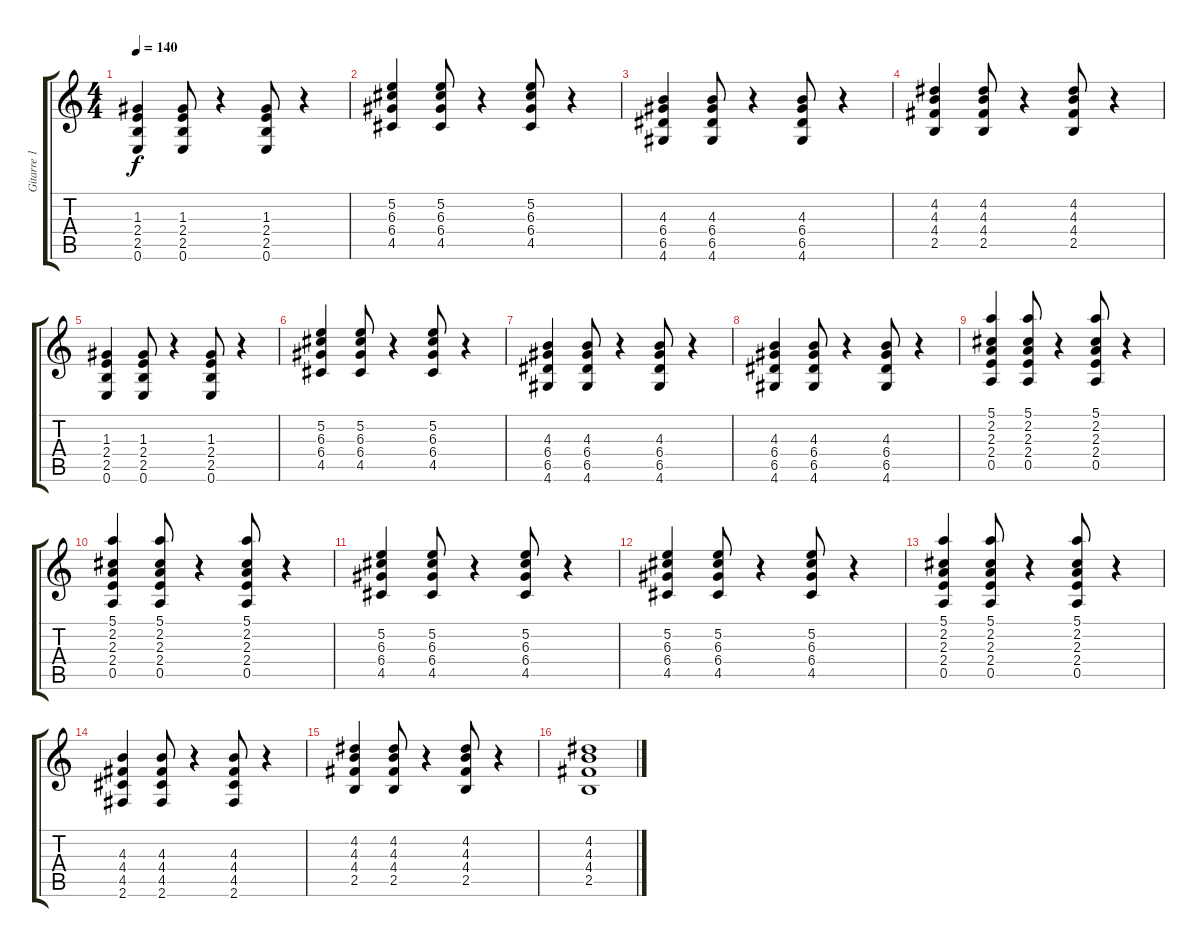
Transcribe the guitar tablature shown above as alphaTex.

\track ("Gitarre 1" "Gitarre 1") {instrument distortionguitar}
\staff {score tabs}
\tuning (E4 B3 G3 D3 A2 E2) {hide}
\ts (4 4)
\tempo 140
\clef g2
\ks c
(1.3 2.4 2.5 0.6).4{dy f} (1.3 2.4 2.5 0.6).8 r.4 (1.3 2.4 2.5 0.6).8 r.4 |
(5.2 6.3 6.4 4.5).4 (5.2 6.3 6.4 4.5).8 r.4 (5.2 6.3 6.4 4.5).8 r.4 |
(4.3 6.4 6.5 4.6).4 (4.3 6.4 6.5 4.6).8 r.4 (4.3 6.4 6.5 4.6).8 r.4 |
(4.2 4.3 4.4 2.5).4 (4.2 4.3 4.4 2.5).8 r.4 (4.2 4.3 4.4 2.5).8 r.4 |
(1.3 2.4 2.5 0.6).4 (1.3 2.4 2.5 0.6).8 r.4 (1.3 2.4 2.5 0.6).8 r.4 |
(5.2 6.3 6.4 4.5).4 (5.2 6.3 6.4 4.5).8 r.4 (5.2 6.3 6.4 4.5).8 r.4 |
(4.3 6.4 6.5 4.6).4 (4.3 6.4 6.5 4.6).8 r.4 (4.3 6.4 6.5 4.6).8 r.4 |
(4.3 6.4 6.5 4.6).4 (4.3 6.4 6.5 4.6).8 r.4 (4.3 6.4 6.5 4.6).8 r.4 |
(5.1 2.2 2.3 2.4 0.5).4 (5.1 2.2 2.3 2.4 0.5).8 r.4 (5.1 2.2 2.3 2.4 0.5).8 r.4 |
(5.1 2.2 2.3 2.4 0.5).4 (5.1 2.2 2.3 2.4 0.5).8 r.4 (5.1 2.2 2.3 2.4 0.5).8 r.4 |
(5.2 6.3 6.4 4.5).4 (5.2 6.3 6.4 4.5).8 r.4 (5.2 6.3 6.4 4.5).8 r.4 |
(5.2 6.3 6.4 4.5).4 (5.2 6.3 6.4 4.5).8 r.4 (5.2 6.3 6.4 4.5).8 r.4 |
(5.1 2.2 2.3 2.4 0.5).4 (5.1 2.2 2.3 2.4 0.5).8 r.4 (5.1 2.2 2.3 2.4 0.5).8 r.4 |
(4.3 4.4 4.5 2.6).4 (4.3 4.4 4.5 2.6).8 r.4 (4.3 4.4 4.5 2.6).8 r.4 |
(4.2 4.3 4.4 2.5).4 (4.2 4.3 4.4 2.5).8 r.4 (4.2 4.3 4.4 2.5).8 r.4 |
(4.2 4.3 4.4 2.5).1
